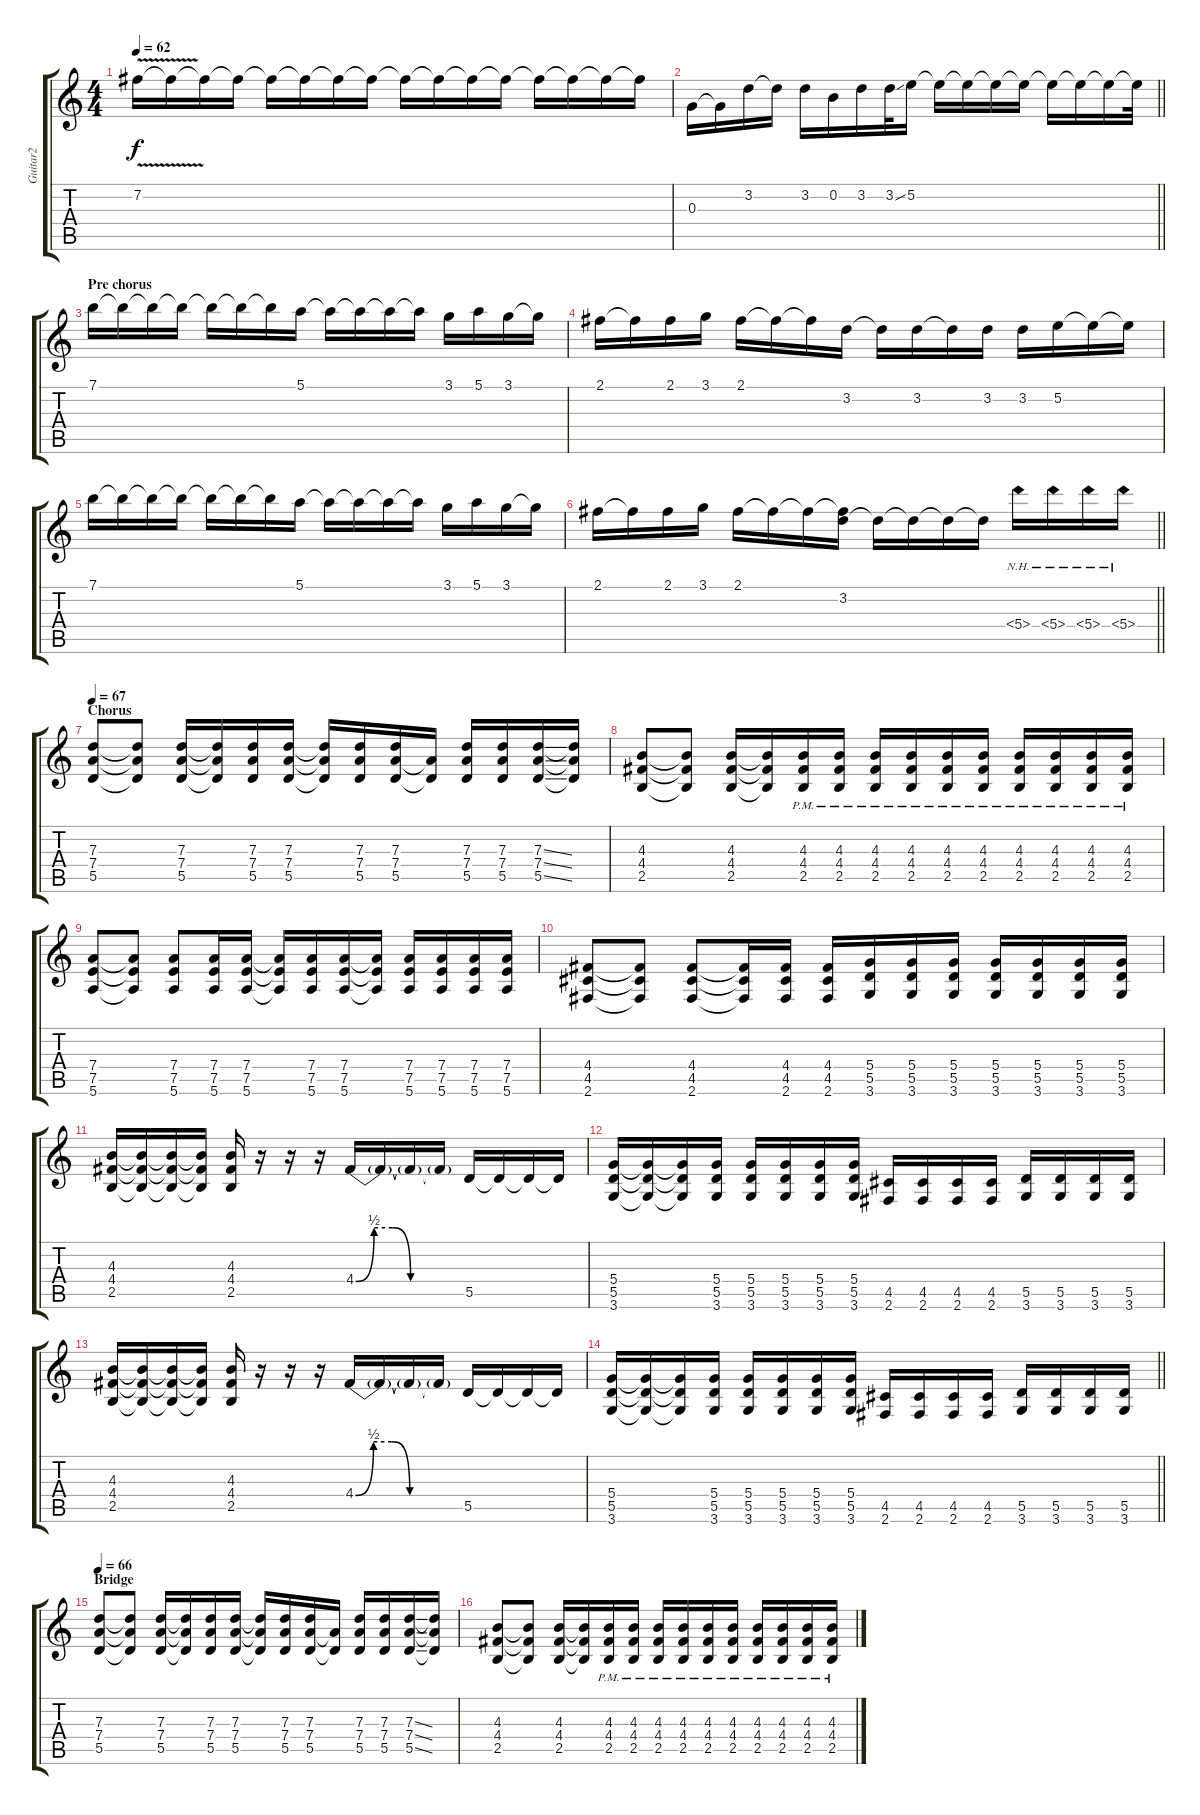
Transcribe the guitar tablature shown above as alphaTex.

\track ("Guitar2" "Guitar2") {instrument electricguitarjazz}
\staff {score tabs}
\tuning (E4 B3 G3 D3 A2 E2) {hide}
\ts (4 4)
\tempo 62
\clef g2
\ks c
7.2{v}.16{dy f} 7.2{t}.16 7.2{t}.16 7.2{t}.16 7.2{t}.16 7.2{t}.16 7.2{t}.16 7.2{t}.16 7.2{t}.16 7.2{t}.16 7.2{t}.16 7.2{t}.16 7.2{t}.16 7.2{t}.16 7.2{t}.16 7.2{t}.16 |
\barLineRight lightlight
0.3.16 0.3{t}.16 3.2.16 3.2{t}.16 3.2.16 0.2.16 3.2.16 3.2{ss}.32 5.2.16 5.2{t}.16 5.2{t}.16 5.2{t}.16 5.2{t}.16 5.2{t}.16 5.2{t}.16 5.2{t}.16 5.2{t}.32 |
\section ("" "Pre chorus")
7.1.16 7.1{t}.16 7.1{t}.16 7.1{t}.16 7.1{t}.16 7.1{t}.16 7.1{t}.16 5.1.16 5.1{t}.16 5.1{t}.16 5.1{t}.16 5.1{t}.16 3.1.16 5.1.16 3.1.16 3.1{t}.16 |
2.1.16 2.1{t}.16 2.1.16 3.1.16 2.1.16 2.1{t}.16 2.1{t}.16 3.2.16 3.2{t}.16 3.2.16 3.2{t}.16 3.2.16 3.2.16 5.2.16 5.2{t}.16 5.2{t}.16 |
7.1.16 7.1{t}.16 7.1{t}.16 7.1{t}.16 7.1{t}.16 7.1{t}.16 7.1{t}.16 5.1.16 5.1{t}.16 5.1{t}.16 5.1{t}.16 5.1{t}.16 3.1.16 5.1.16 3.1.16 3.1{t}.16 |
\barLineRight lightlight
2.1.16 2.1{t}.16 2.1.16 3.1.16 2.1.16 2.1{t}.16 2.1{t}.16 (2.1{t} 3.2).16 3.2{t}.16 3.2{t}.16 3.2{t}.16 3.2{t}.16 5.4{nh}.16{instrument distortionguitar} 5.4{nh}.16 5.4{nh}.16 5.4{nh}.16 |
\section ("" "Chorus")
\tempo 67
(7.3 7.4 5.5).8 (7.3{t} 7.4{t} 5.5{t}).8 (7.3 7.4 5.5).16 (7.3{t} 7.4{t} 5.5{t}).16 (7.3 7.4 5.5).16 (7.3 7.4 5.5).16 (7.3{t} 7.4{t} 5.5{t}).16 (7.3 7.4 5.5).16 (7.3 7.4 5.5).16 (7.4{t} 5.5{t}).16 (7.3 7.4 5.5).16 (7.3 7.4 5.5).16 (7.3{ss} 7.4{ss} 5.5{ss}).16 (7.3{t} 7.4{t} 5.5{t}).16 |
(4.3 4.4 2.5).8 (4.3{t} 4.4{t} 2.5{t}).8 (4.3 4.4 2.5).16 (4.3{t} 4.4{t} 2.5{t}).16 (4.3{pm} 4.4{pm} 2.5{pm}).16 (4.3{pm} 4.4{pm} 2.5{pm}).16 (4.3{pm} 4.4{pm} 2.5{pm}).16 (4.3{pm} 4.4{pm} 2.5{pm}).16 (4.3{pm} 4.4{pm} 2.5{pm}).16 (4.3{pm} 4.4{pm} 2.5{pm}).16 (4.3{pm} 4.4{pm} 2.5{pm}).16 (4.3{pm} 4.4{pm} 2.5{pm}).16 (4.3{pm} 4.4{pm} 2.5{pm}).16 (4.3{pm} 4.4{pm} 2.5{pm}).16 |
(7.4 7.5 5.6).8 (7.4{t} 7.5{t} 5.6{t}).8 (7.4 7.5 5.6).8 (7.4 7.5 5.6).16 (7.4 7.5 5.6).16 (7.4{t} 7.5{t} 5.6{t}).16 (7.4 7.5 5.6).16 (7.4 7.5 5.6).16 (7.4{t} 7.5{t} 5.6{t}).16 (7.4 7.5 5.6).16 (7.4 7.5 5.6).16 (7.4 7.5 5.6).16 (7.4 7.5 5.6).16 |
(4.4 4.5 2.6).8 (4.4{t} 4.5{t} 2.6{t}).8 (4.4 4.5 2.6).8 (4.4{t} 4.5{t} 2.6{t}).16 (4.4 4.5 2.6).16 (4.4 4.5 2.6).16 (5.4 5.5 3.6).16 (5.4 5.5 3.6).16 (5.4 5.5 3.6).16 (5.4 5.5 3.6).16 (5.4 5.5 3.6).16 (5.4 5.5 3.6).16 (5.4 5.5 3.6).16 |
(4.3 4.4 2.5).16 (4.3{t} 4.4{t} 2.5{t}).16 (4.3{t} 4.4{t} 2.5{t}).16 (4.3{t} 4.4{t} 2.5{t}).16 (4.3 4.4 2.5).16 r.16 r.16 r.16 4.4{be (custom 0 0 10 2 20 2 30 0 60 0)}.16 4.4{t}.16 4.4{t}.16 4.4{t}.16 5.5.16 5.5{t}.16 5.5{t}.16 5.5{t}.16 |
(5.4 5.5 3.6).16 (5.4{t} 5.5{t} 3.6{t}).16 (5.4{t} 5.5{t} 3.6{t}).16 (5.4 5.5 3.6).16 (5.4 5.5 3.6).16 (5.4 5.5 3.6).16 (5.4 5.5 3.6).16 (5.4 5.5 3.6).16 (4.5 2.6).16 (4.5 2.6).16 (4.5 2.6).16 (4.5 2.6).16 (5.5 3.6).16 (5.5 3.6).16 (5.5 3.6).16 (5.5 3.6).16 |
(4.3 4.4 2.5).16 (4.3{t} 4.4{t} 2.5{t}).16 (4.3{t} 4.4{t} 2.5{t}).16 (4.3{t} 4.4{t} 2.5{t}).16 (4.3 4.4 2.5).16 r.16 r.16 r.16 4.4{be (custom 0 0 10 2 20 2 30 0 60 0)}.16 4.4{t}.16 4.4{t}.16 4.4{t}.16 5.5.16 5.5{t}.16 5.5{t}.16 5.5{t}.16 |
\barLineRight lightlight
(5.4 5.5 3.6).16 (5.4{t} 5.5{t} 3.6{t}).16 (5.4{t} 5.5{t} 3.6{t}).16 (5.4 5.5 3.6).16 (5.4 5.5 3.6).16 (5.4 5.5 3.6).16 (5.4 5.5 3.6).16 (5.4 5.5 3.6).16 (4.5 2.6).16 (4.5 2.6).16 (4.5 2.6).16 (4.5 2.6).16 (5.5 3.6).16 (5.5 3.6).16 (5.5 3.6).16 (5.5 3.6).16 |
\section ("" "Bridge")
\tempo 66
(7.3 7.4 5.5).8 (7.3{t} 7.4{t} 5.5{t}).8 (7.3 7.4 5.5).16 (7.3{t} 7.4{t} 5.5{t}).16 (7.3 7.4 5.5).16 (7.3 7.4 5.5).16 (7.3{t} 7.4{t} 5.5{t}).16 (7.3 7.4 5.5).16 (7.3 7.4 5.5).16 (7.4{t} 5.5{t}).16 (7.3 7.4 5.5).16 (7.3 7.4 5.5).16 (7.3{ss} 7.4{ss} 5.5{ss}).16 (7.3{t} 7.4{t} 5.5{t}).16 |
(4.3 4.4 2.5).8 (4.3{t} 4.4{t} 2.5{t}).8 (4.3 4.4 2.5).16 (4.3{t} 4.4{t} 2.5{t}).16 (4.3{pm} 4.4{pm} 2.5{pm}).16 (4.3{pm} 4.4{pm} 2.5{pm}).16 (4.3{pm} 4.4{pm} 2.5{pm}).16 (4.3{pm} 4.4{pm} 2.5{pm}).16 (4.3{pm} 4.4{pm} 2.5{pm}).16 (4.3{pm} 4.4{pm} 2.5{pm}).16 (4.3{pm} 4.4{pm} 2.5{pm}).16 (4.3{pm} 4.4{pm} 2.5{pm}).16 (4.3{pm} 4.4{pm} 2.5{pm}).16 (4.3{pm} 4.4{pm} 2.5{pm}).16
